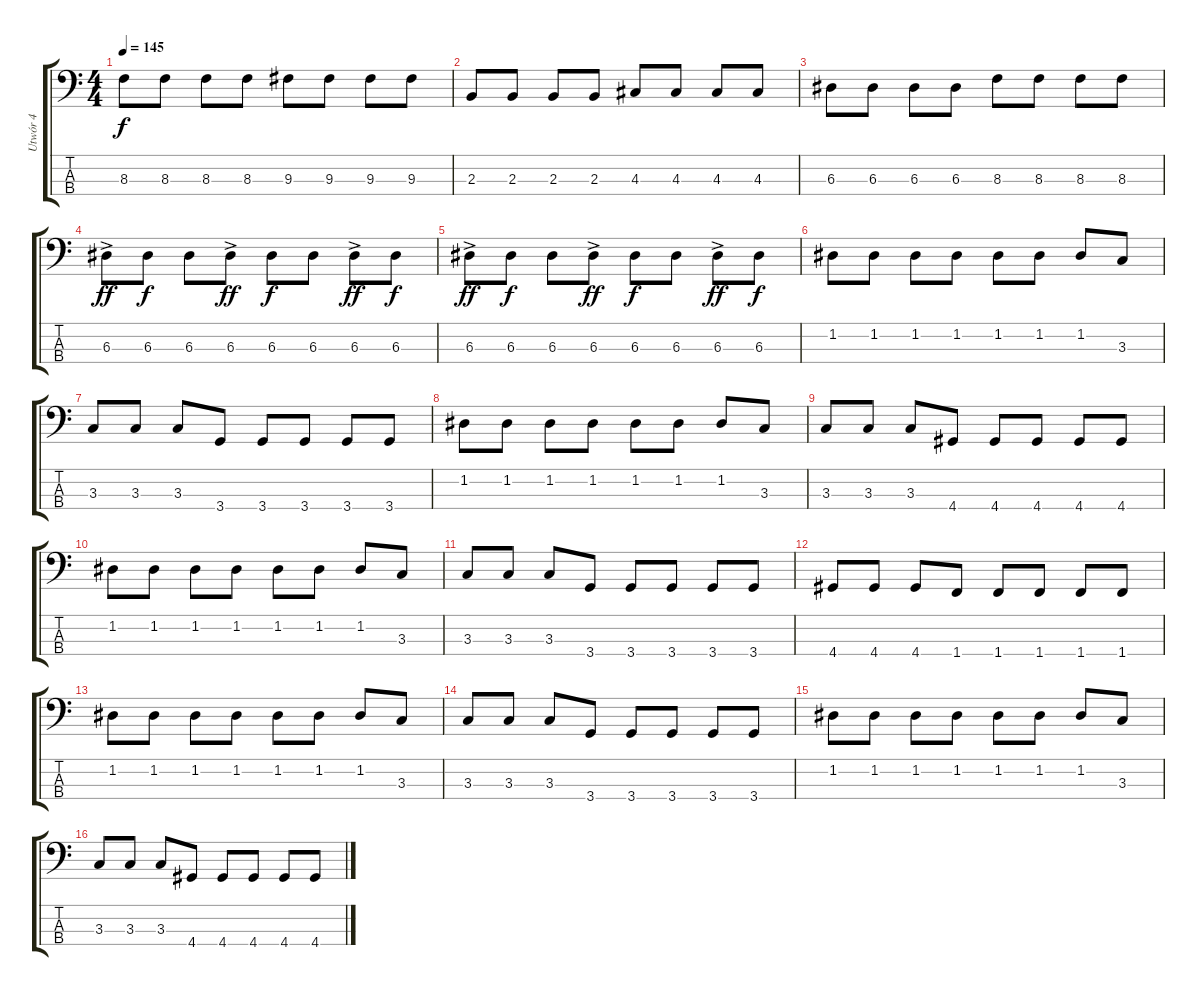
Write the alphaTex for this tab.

\track ("Utwór 4" "Utwór 4") {instrument electricbassfinger}
\staff {score tabs}
\tuning (G2 D2 A1 E1) {hide}
\ts (4 4)
\tempo 145
\clef f4
\ks c
8.3.8{dy f} 8.3.8 8.3.8 8.3.8 9.3.8 9.3.8 9.3.8 9.3.8 |
2.3.8 2.3.8 2.3.8 2.3.8 4.3.8 4.3.8 4.3.8 4.3.8 |
6.3.8 6.3.8 6.3.8 6.3.8 8.3.8 8.3.8 8.3.8 8.3.8 |
6.3{ac}.8{dy ff} 6.3.8{dy f} 6.3.8 6.3{ac}.8{dy ff} 6.3.8{dy f} 6.3.8 6.3{ac}.8{dy ff} 6.3.8{dy f} |
6.3{ac}.8{dy ff} 6.3.8{dy f} 6.3.8 6.3{ac}.8{dy ff} 6.3.8{dy f} 6.3.8 6.3{ac}.8{dy ff} 6.3.8{dy f} |
1.2.8 1.2.8 1.2.8 1.2.8 1.2.8 1.2.8 1.2.8 3.3.8 |
3.3.8 3.3.8 3.3.8 3.4.8 3.4.8 3.4.8 3.4.8 3.4.8 |
1.2.8 1.2.8 1.2.8 1.2.8 1.2.8 1.2.8 1.2.8 3.3.8 |
3.3.8 3.3.8 3.3.8 4.4.8 4.4.8 4.4.8 4.4.8 4.4.8 |
1.2.8 1.2.8 1.2.8 1.2.8 1.2.8 1.2.8 1.2.8 3.3.8 |
3.3.8 3.3.8 3.3.8 3.4.8 3.4.8 3.4.8 3.4.8 3.4.8 |
4.4.8 4.4.8 4.4.8 1.4.8 1.4.8 1.4.8 1.4.8 1.4.8 |
1.2.8 1.2.8 1.2.8 1.2.8 1.2.8 1.2.8 1.2.8 3.3.8 |
3.3.8 3.3.8 3.3.8 3.4.8 3.4.8 3.4.8 3.4.8 3.4.8 |
1.2.8 1.2.8 1.2.8 1.2.8 1.2.8 1.2.8 1.2.8 3.3.8 |
3.3.8 3.3.8 3.3.8 4.4.8 4.4.8 4.4.8 4.4.8 4.4.8
